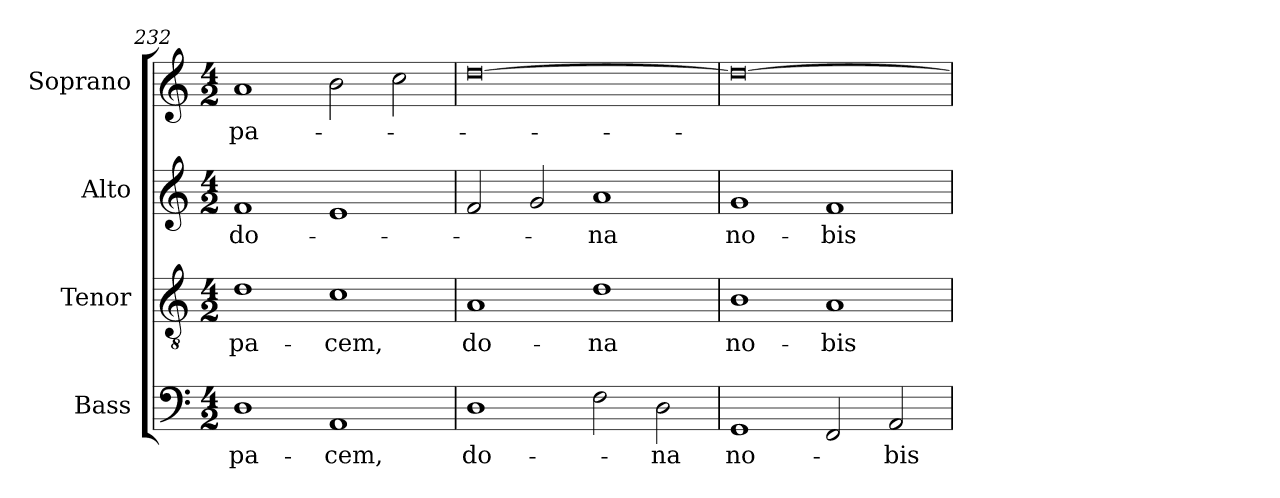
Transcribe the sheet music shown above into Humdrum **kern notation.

**kern	**text	**kern	**text	**kern	**text	**kern	**text
*part4	*part4	*part3	*part3	*part2	*part2	*part1	*part1
*staff4	*staff4	*staff3	*staff3	*staff2	*staff2	*staff1	*staff1
*I"Bass	*	*I"Tenor	*	*I"Alto	*	*I"Soprano	*
*clefF4	*	*clefGv2	*	*clefG2	*	*clefG2	*
*k[]	*	*k[]	*	*k[]	*	*k[]	*
*C:	*	*C:	*	*C:	*	*C:	*
*M4/2	*	*M4/2	*	*M4/2	*	*M4/2	*
=232	=232	=232	=232	=232	=232	=232	=232
1D	pa-	1d	pa-	1f	do-	1a	pa-
1AA	-cem,	1c	-cem,	1e	.	2b\	.
.	.	.	.	.	.	2cc\	.
!!LO:LB:g=z
=233	=233	=233	=233	=233	=233	=233	=233
1D	do-	1A	do-	2f/	.	[0dd	.
.	.	.	.	2g/	.	.	.
2F\	.	1d	-na	1a	-na	.	.
2D\	-na	.	.	.	.	.	.
=234	=234	=234	=234	=234	=234	=234	=234
1GG	no-	1B	no-	1g	no-	0dd_	.
2FF/	.	1A	-bis	1f	-bis	.	.
2AA/	-bis	.	.	.	.	.	.
=	=	=	=	=	=	=	=
*-	*-	*-	*-	*-	*-	*-	*-
